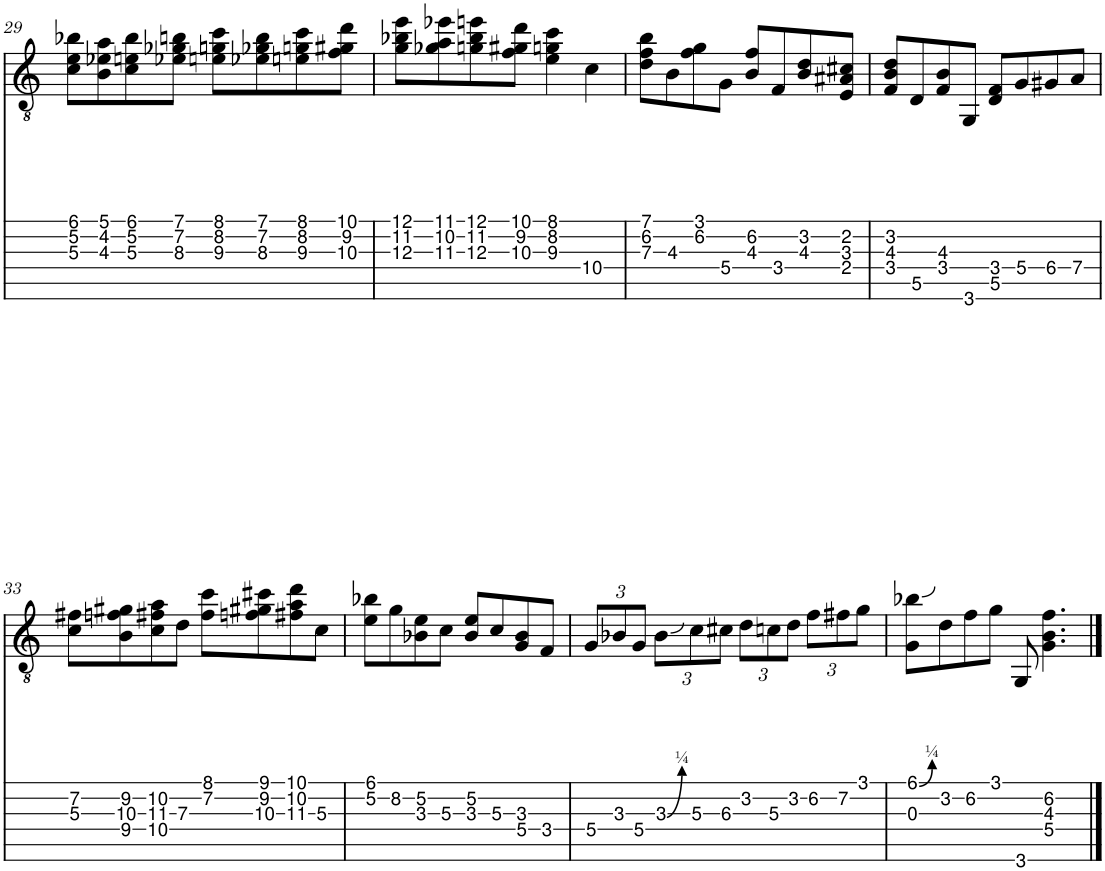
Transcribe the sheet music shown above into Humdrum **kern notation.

**kern	**kern
*part1	*part1
*staff2	*staff1
*I"Acoustic Guitar	*
*I'Guit.	*
!!LO:PB:g=z
*	*clefGv2
*k[]	*k[]
*M4/4	*M4/4
=29	=29
8c\ 8e\ 8b-\L	8c\ 8e\ 8b-X\L
8B\ 8e-\ 8a\J	8B\ 8e-X\ 8a\
8c\ 8e\ 8b-\L	8c\ 8en\ 8b-\
8e-\ 8g-\ 8b\J	8e-X\ 8g-X\ 8bn\J
8e\ 8g\ 8cc\L	8en\ 8gn\ 8cc\L
8e-\ 8g-\ 8b\J	8e-X\ 8g-X\ 8b\
8e\ 8g\ 8cc\L	8en\ 8gn\ 8cc\
8f\ 8g#\ 8dd\J	8f\ 8g#X\ 8dd\J
=30	=30
8g\ 8b-\ 8ee\L	8g\ 8b-X\ 8ee\L
8g-\ 8a\ 8ee-\J	8g-X\ 8a\ 8ee-X\
8g\ 8b-\ 8ee\L	8gn\ 8b-\ 8een\
8f\ 8g#\ 8dd\J	8f\ 8g#X\ 8dd\J
4e 4g 4cc	4e\ 4gn\ 4cc\
4c	4c\
=31	=31
8d\ 8f\ 8b\L	8d\ 8f\ 8b\L
8BJ	8B\
8f\ 8g\L	8f\ 8g\
8GJ	8G\J
8B\ 8f\L	8B/ 8f/L
8FJ	8F/
8B\ 8d\L	8B/ 8d/
8E\ 8A#\ 8c#\J	8E/ 8A#X/ 8c#X/J
=32	=32
8F\ 8B\ 8d\L	8F/ 8B/ 8d/L
8DJ	8D/
8F\ 8B\L	8F/ 8B/
8GGJ	8GG/J
8D\ 8F\L	8D/ 8F/L
8GJ	8G/
8G#L	8G#X/
8AJ	8A/J
!!LO:LB:g=z
=33	=33
8c\ 8f#\L	8c\ 8f#X\L
8B\ 8f\ 8g#\J	8B\ 8fn\ 8g#X\
8c\ 8f#\ 8a\L	8c\ 8f#X\ 8a\
8dJ	8d\J
8f#\ 8cc\L	8f#\ 8cc\L
8f\ 8g#\ 8cc#\J	8fn\ 8g#X\ 8cc#X\
8f#\ 8a\ 8dd\L	8f#X\ 8a\ 8dd\
8cJ	8c\J
=34	=34
8e\ 8b-\L	8e\ 8b-X\L
8gJ	8g\
8B-\ 8e\L	8B-X\ 8e\
8cJ	8c\J
8B-\ 8e\L	8B-/ 8e/L
8cJ	8c/
8G\ 8B-\L	8G/ 8B-/
8FJ	8F/J
=35	=35
*Xbrackettup	*Xbrackettup
12GL	12G/L
12B-	12B-X/
12GJ	12G/J
12B-L	12B-\L
12c	12c\
12c#J	12c#X\J
12dL	12d\L
12c	12cn\
12dJ	12d\J
12fL	12f\L
12f#	12f#X\
12gJ	12g\J
=36	=36
8G\ 8b-\L	8G\ 8b-X\L
8dJ	8d\
8fL	8f\
8gJ	8g\J
8GG	8GG/
4.G 4.B 4.f	4.G\ 4.B\ 4.f\
==	==
*-	*-
